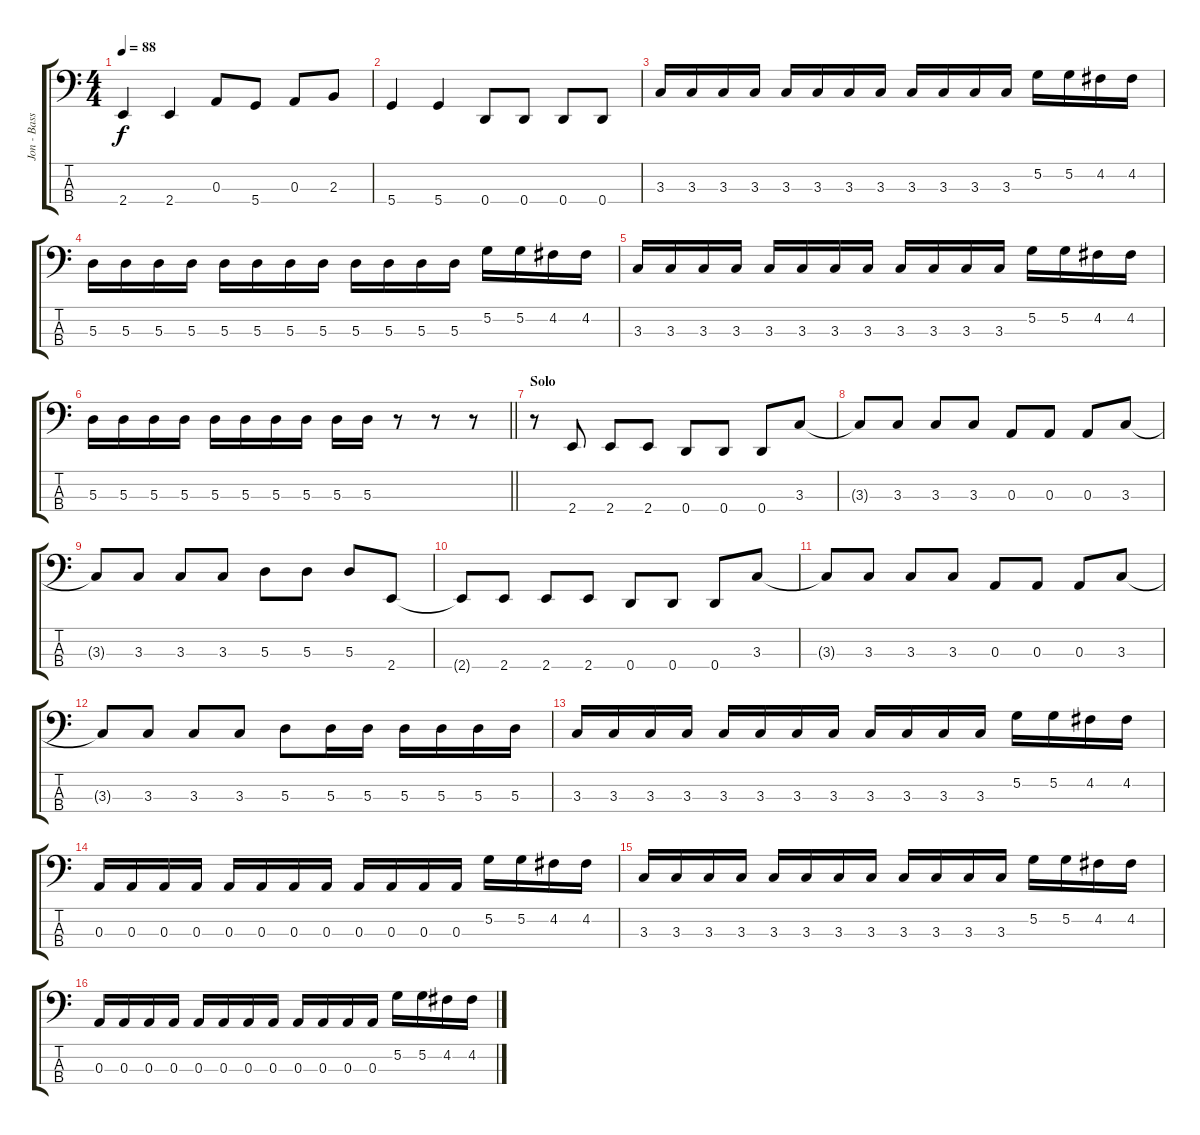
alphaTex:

\track ("Jon - Bass" "Jon - Bass") {instrument electricbassfinger}
\staff {score tabs}
\tuning (G2 D2 A1 D1) {hide}
\ts (4 4)
\tempo 88
\clef f4
\ks c
2.4.4{dy f} 2.4.4 0.3.8 5.4.8 0.3.8 2.3.8 |
5.4.4 5.4.4 0.4.8 0.4.8 0.4.8 0.4.8 |
3.3.16 3.3.16 3.3.16 3.3.16 3.3.16 3.3.16 3.3.16 3.3.16 3.3.16 3.3.16 3.3.16 3.3.16 5.2.16 5.2.16 4.2.16 4.2.16 |
5.3.16 5.3.16 5.3.16 5.3.16 5.3.16 5.3.16 5.3.16 5.3.16 5.3.16 5.3.16 5.3.16 5.3.16 5.2.16 5.2.16 4.2.16 4.2.16 |
3.3.16 3.3.16 3.3.16 3.3.16 3.3.16 3.3.16 3.3.16 3.3.16 3.3.16 3.3.16 3.3.16 3.3.16 5.2.16 5.2.16 4.2.16 4.2.16 |
\barLineRight lightlight
5.3.16 5.3.16 5.3.16 5.3.16 5.3.16 5.3.16 5.3.16 5.3.16 5.3.16 5.3.16 r.8 r.8 r.8 |
\section ("" "Solo")
r.8 2.4.8 2.4.8 2.4.8 0.4.8 0.4.8 0.4.8 3.3.8 |
3.3{t}.8 3.3.8 3.3.8 3.3.8 0.3.8 0.3.8 0.3.8 3.3.8 |
3.3{t}.8 3.3.8 3.3.8 3.3.8 5.3.8 5.3.8 5.3.8 2.4.8 |
2.4{t}.8 2.4.8 2.4.8 2.4.8 0.4.8 0.4.8 0.4.8 3.3.8 |
3.3{t}.8 3.3.8 3.3.8 3.3.8 0.3.8 0.3.8 0.3.8 3.3.8 |
3.3{t}.8 3.3.8 3.3.8 3.3.8 5.3.8 5.3.16 5.3.16 5.3.16 5.3.16 5.3.16 5.3.16 |
3.3.16 3.3.16 3.3.16 3.3.16 3.3.16 3.3.16 3.3.16 3.3.16 3.3.16 3.3.16 3.3.16 3.3.16 5.2.16 5.2.16 4.2.16 4.2.16 |
0.3.16 0.3.16 0.3.16 0.3.16 0.3.16 0.3.16 0.3.16 0.3.16 0.3.16 0.3.16 0.3.16 0.3.16 5.2.16 5.2.16 4.2.16 4.2.16 |
3.3.16 3.3.16 3.3.16 3.3.16 3.3.16 3.3.16 3.3.16 3.3.16 3.3.16 3.3.16 3.3.16 3.3.16 5.2.16 5.2.16 4.2.16 4.2.16 |
0.3.16 0.3.16 0.3.16 0.3.16 0.3.16 0.3.16 0.3.16 0.3.16 0.3.16 0.3.16 0.3.16 0.3.16 5.2.16 5.2.16 4.2.16 4.2.16
